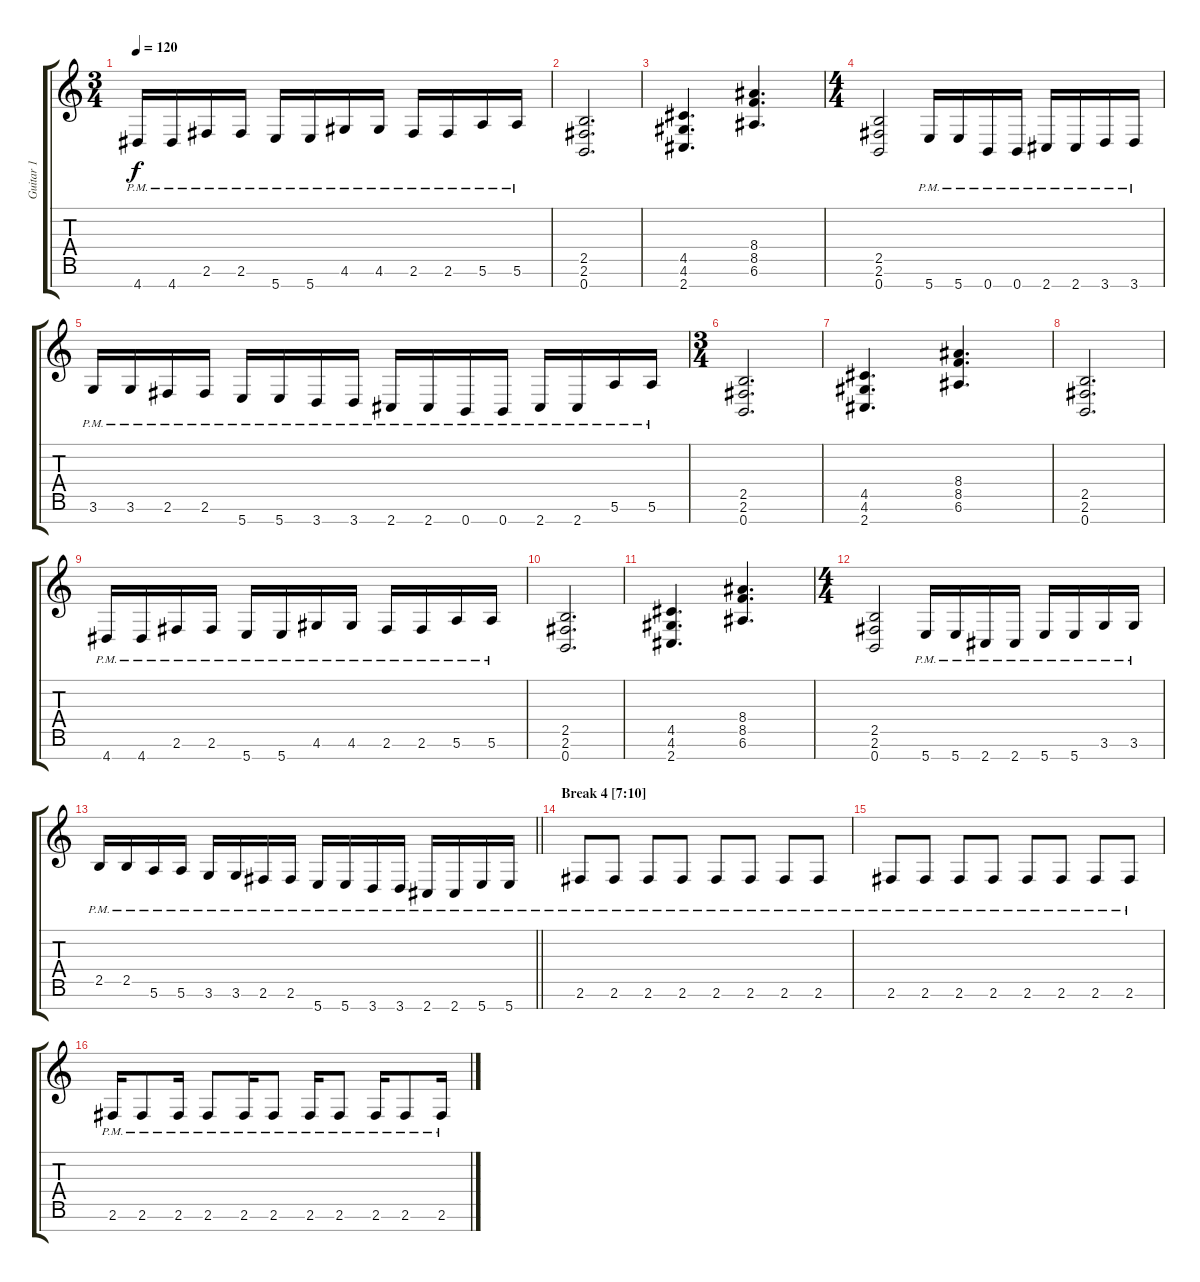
\track ("Guitar 1" "Guitar 1") {instrument distortionguitar}
\staff {score tabs}
\tuning (E4 B3 G3 D3 A2 E2 B1) {hide}
\ts (3 4)
\tempo 120
\clef g2
\ks c
4.7{pm}.16{dy f} 4.7{pm}.16 2.6{pm}.16 2.6{pm}.16 5.7{pm}.16 5.7{pm}.16 4.6{pm}.16 4.6{pm}.16 2.6{pm}.16 2.6{pm}.16 5.6{pm}.16 5.6{pm}.16 |
(2.5 2.6 0.7).2{d} |
(4.5 4.6 2.7).4{d} (8.4 8.5 6.6).4{d} |
\ts (4 4)
(2.5 2.6 0.7).2 5.7{pm}.16 5.7{pm}.16 0.7{pm}.16 0.7{pm}.16 2.7{pm}.16 2.7{pm}.16 3.7{pm}.16 3.7{pm}.16 |
3.6{pm}.16 3.6{pm}.16 2.6{pm}.16 2.6{pm}.16 5.7{pm}.16 5.7{pm}.16 3.7{pm}.16 3.7{pm}.16 2.7{pm}.16 2.7{pm}.16 0.7{pm}.16 0.7{pm}.16 2.7{pm}.16 2.7{pm}.16 5.6{pm}.16 5.6{pm}.16 |
\ts (3 4)
(2.5 2.6 0.7).2{d} |
(4.5 4.6 2.7).4{d} (8.4 8.5 6.6).4{d} |
(2.5 2.6 0.7).2{d} |
4.7{pm}.16 4.7{pm}.16 2.6{pm}.16 2.6{pm}.16 5.7{pm}.16 5.7{pm}.16 4.6{pm}.16 4.6{pm}.16 2.6{pm}.16 2.6{pm}.16 5.6{pm}.16 5.6{pm}.16 |
(2.5 2.6 0.7).2{d} |
(4.5 4.6 2.7).4{d} (8.4 8.5 6.6).4{d} |
\ts (4 4)
(2.5 2.6 0.7).2 5.7{pm}.16 5.7{pm}.16 2.7{pm}.16 2.7{pm}.16 5.7{pm}.16 5.7{pm}.16 3.6{pm}.16 3.6{pm}.16 |
\barLineRight lightlight
2.5{pm}.16 2.5{pm}.16 5.6{pm}.16 5.6{pm}.16 3.6{pm}.16 3.6{pm}.16 2.6{pm}.16 2.6{pm}.16 5.7{pm}.16 5.7{pm}.16 3.7{pm}.16 3.7{pm}.16 2.7{pm}.16 2.7{pm}.16 5.7{pm}.16 5.7{pm}.16 |
\section ("" "Break 4 [7:10]")
2.6{pm}.8 2.6{pm}.8 2.6{pm}.8 2.6{pm}.8 2.6{pm}.8 2.6{pm}.8 2.6{pm}.8 2.6{pm}.8 |
2.6{pm}.8 2.6{pm}.8 2.6{pm}.8 2.6{pm}.8 2.6{pm}.8 2.6{pm}.8 2.6{pm}.8 2.6{pm}.8 |
2.6{pm}.16 2.6{pm}.8 2.6{pm}.16 2.6{pm}.8 2.6{pm}.16 2.6{pm}.8 2.6{pm}.16 2.6{pm}.8 2.6{pm}.16 2.6{pm}.8 2.6{pm}.16
